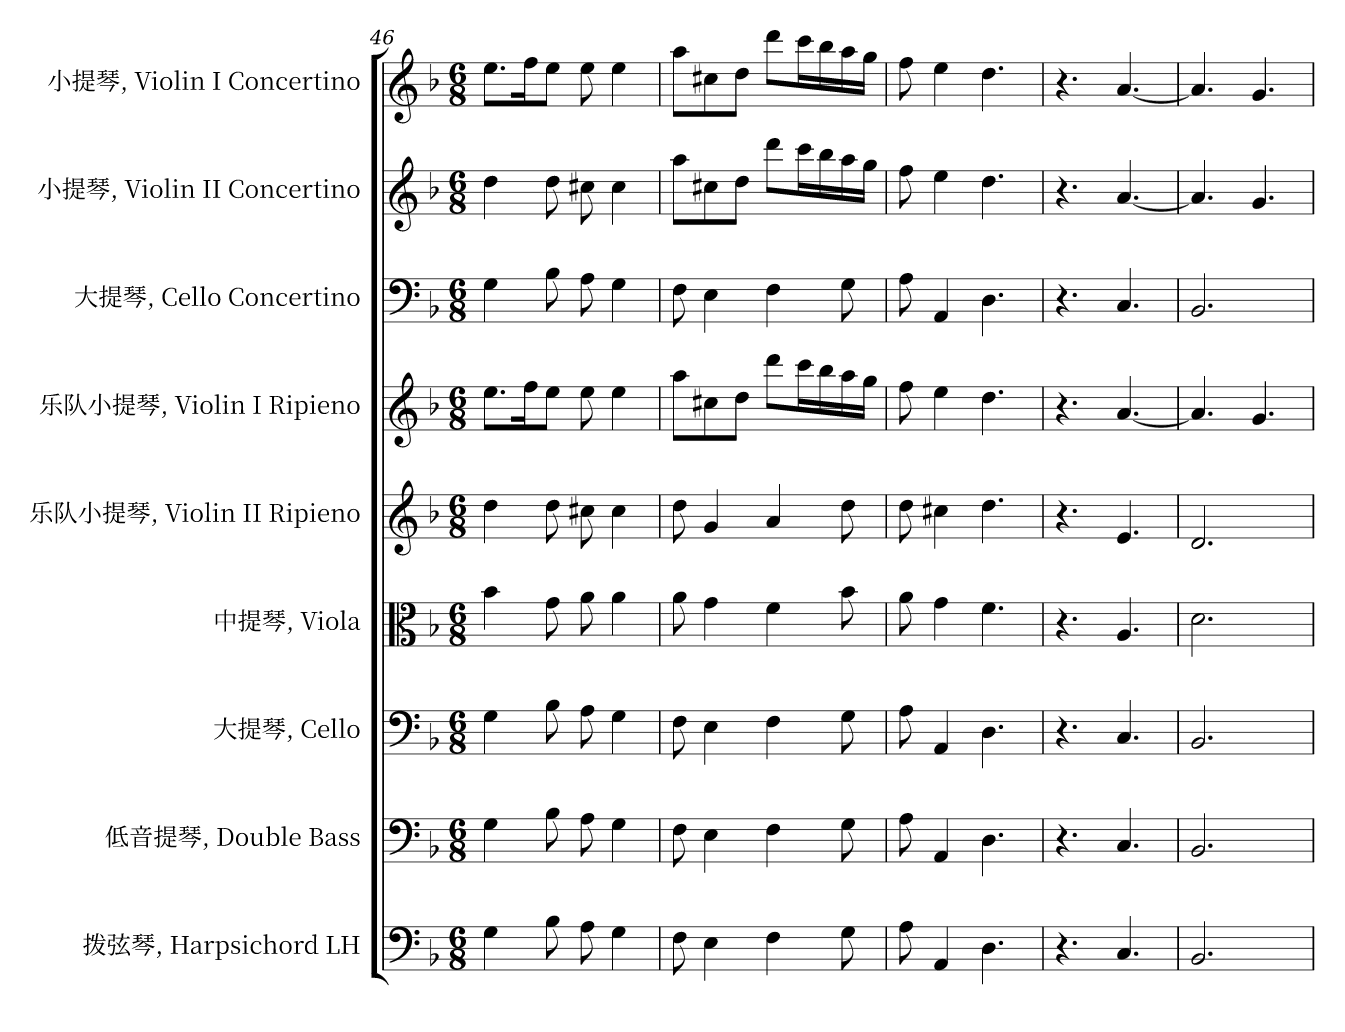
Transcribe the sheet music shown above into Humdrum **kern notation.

**kern	**kern	**kern	**kern	**kern	**kern	**kern	**kern	**kern
*part9	*part8	*part7	*part6	*part5	*part4	*part3	*part2	*part1
*staff9	*staff8	*staff7	*staff6	*staff5	*staff4	*staff3	*staff2	*staff1
*I"拨弦琴, Harpsichord LH	*I"低音提琴, Double Bass	*I"大提琴, Cello	*I"中提琴, Viola	*I"乐队小提琴, Violin II Ripieno	*I"乐队小提琴, Violin I Ripieno	*I"大提琴, Cello Concertino	*I"小提琴, Violin II Concertino	*I"小提琴, Violin I Concertino
*I'Hch.	*	*	*I'Vla.	*	*	*	*I'Vln.	*I'Vln.
!!LO:PB:g=z
*clefF4	*clefF4	*clefF4	*clefC3	*clefG2	*clefG2	*clefF4	*clefG2	*clefG2
*	*ITrd7c12	*	*	*	*	*	*	*
*k[b-]	*k[b-]	*k[b-]	*k[b-]	*k[b-]	*k[b-]	*k[b-]	*k[b-]	*k[b-]
*M6/8	*M6/8	*M6/8	*M6/8	*M6/8	*M6/8	*M6/8	*M6/8	*M6/8
=46	=46	=46	=46	=46	=46	=46	=46	=46
4G\	4GG\	4G\	4b-\	4dd\	8.ee\L	4G\	4dd\	8.ee\L
.	.	.	.	.	16ff\K	.	.	16ff\K
8B-\	8BB-\	8B-\	8g\	8dd\	8ee\J	8B-\	8dd\	8ee\J
8A\	8AA\	8A\	8a\	8cc#X\	8ee\	8A\	8cc#X\	8ee\
4G\	4GG\	4G\	4a\	4cc#\	4ee\	4G\	4cc#\	4ee\
=47	=47	=47	=47	=47	=47	=47	=47	=47
8F\	8FF\	8F\	8a\	8dd\	8aa\L	8F\	8aa\L	8aa\L
4E\	4EE\	4E\	4g\	4g/	8cc#X\	4E\	8cc#X\	8cc#X\
.	.	.	.	.	8dd\J	.	8dd\J	8dd\J
4F\	4FF\	4F\	4f\	4a/	8ddd\L	4F\	8ddd\L	8ddd\L
.	.	.	.	.	16ccc\L	.	16ccc\L	16ccc\L
.	.	.	.	.	16bb-\	.	16bb-\	16bb-\
8G\	8GG\	8G\	8b-\	8dd\	16aa\	8G\	16aa\	16aa\
.	.	.	.	.	16gg\JJ	.	16gg\JJ	16gg\JJ
=48	=48	=48	=48	=48	=48	=48	=48	=48
8A\	8AA\	8A\	8a\	8dd\	8ff\	8A\	8ff\	8ff\
4AA/	4AAA/	4AA/	4g\	4cc#X\	4ee\	4AA/	4ee\	4ee\
4.D\	4.DD\	4.D\	4.f\	4.dd\	4.dd\	4.D\	4.dd\	4.dd\
=49	=49	=49	=49	=49	=49	=49	=49	=49
4.r	4.r	4.r	4.r	4.r	4.r	4.r	4.r	4.r
*	*	*	*	*	*	*	*	*MM45
4.C/	4.CC/	4.C/	4.A/	4.e/	[4.a/	4.C/	[4.a/	[4.a/
=50	=50	=50	=50	=50	=50	=50	=50	=50
2.BB-/	2.BBB-/	2.BB-/	2.d\	2.d/	4.a/]	2.BB-/	4.a/]	4.a/]
.	.	.	.	.	4.g/	.	4.g/	4.g/
=	=	=	=	=	=	=	=	=
*-	*-	*-	*-	*-	*-	*-	*-	*-
